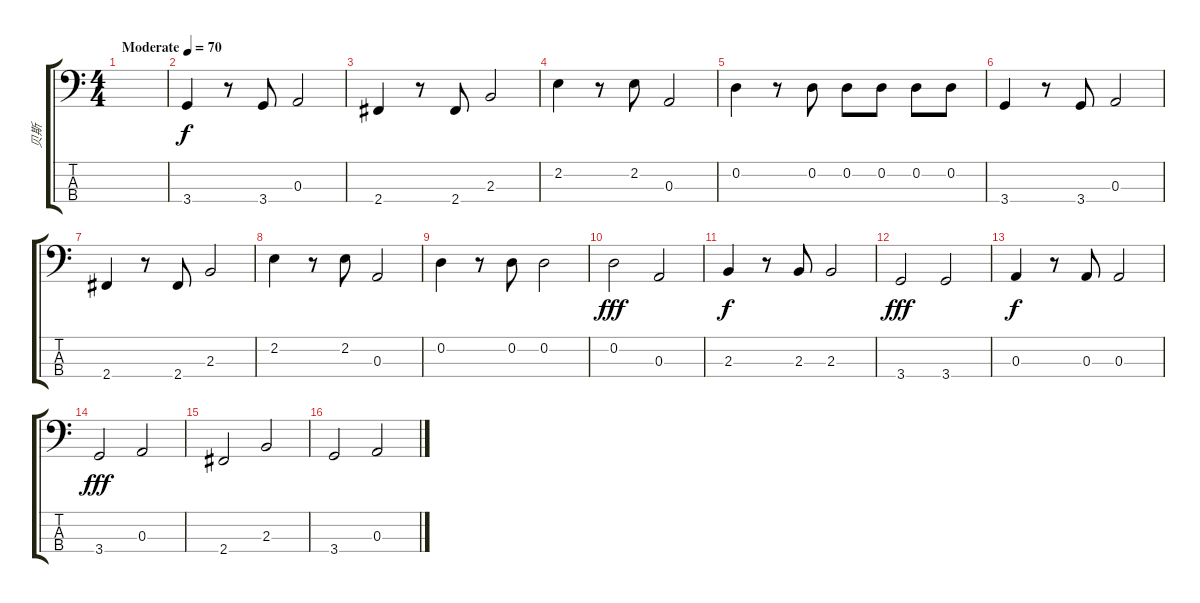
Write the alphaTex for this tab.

\track ("贝斯" "贝斯") {instrument electricbassfinger}
\staff {score tabs}
\tuning (G2 D2 A1 E1) {hide}
\ts (4 4)
\tempo (70 "Moderate")
\clef f4
\ks c
|
3.4.4 r.8 3.4.8 0.3.2 |
2.4.4 r.8 2.4.8 2.3.2 |
2.2.4 r.8 2.2.8 0.3.2 |
0.2.4 r.8 0.2.8 0.2.8 0.2.8 0.2.8{txt ""} 0.2.8 |
3.4.4 r.8 3.4.8 0.3.2 |
2.4.4 r.8 2.4.8 2.3.2 |
2.2.4 r.8 2.2.8 0.3.2 |
0.2.4 r.8 0.2.8 0.2.2 |
0.2.2{dy fff} 0.3.2 |
2.3.4{dy f} r.8 2.3.8 2.3.2 |
3.4.2{dy fff} 3.4.2 |
0.3.4{dy f} r.8 0.3.8 0.3.2 |
3.4.2{dy fff} 0.3.2 |
2.4.2 2.3.2 |
3.4.2 0.3.2
